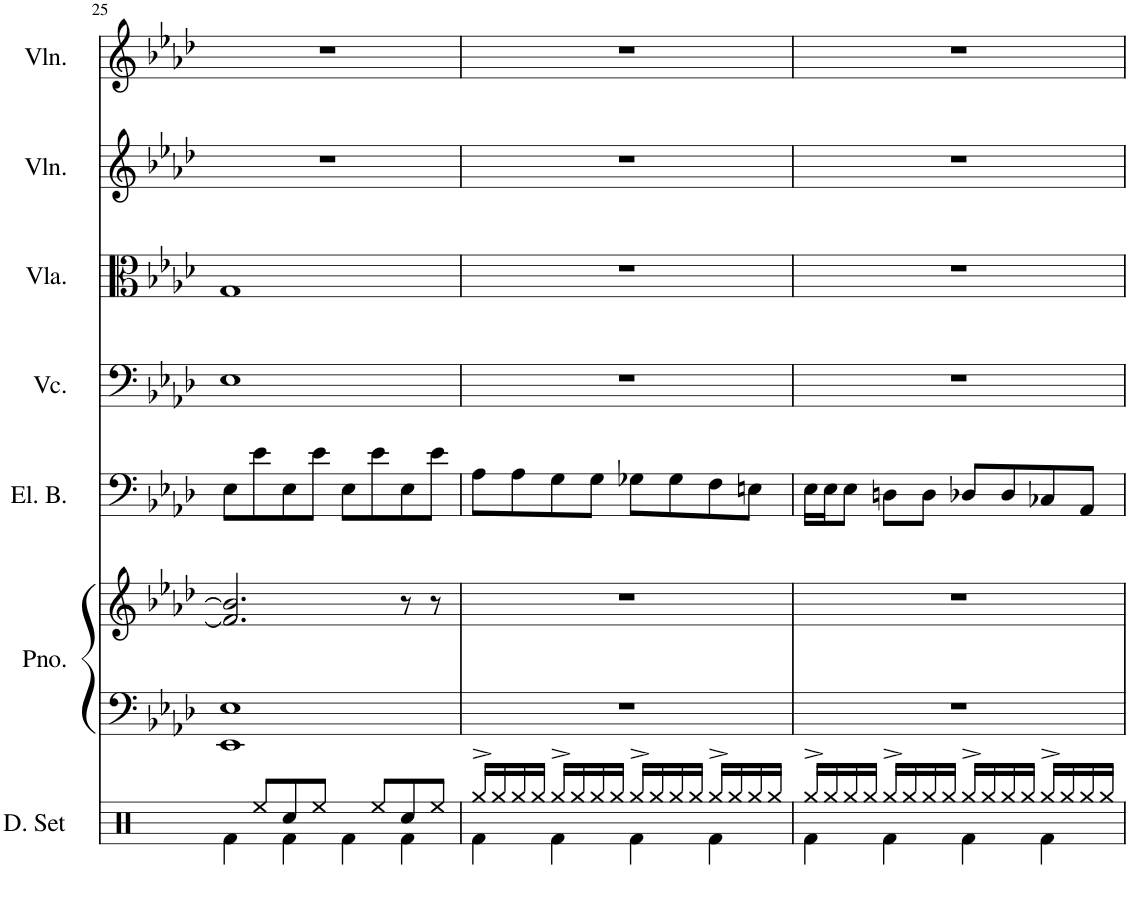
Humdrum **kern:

**kern	**kern	**kern	**kern	**kern	**kern	**kern	**kern
*part7	*part6	*part6	*part5	*part4	*part3	*part2	*part1
*staff8	*staff7	*staff6	*staff5	*staff4	*staff3	*staff2	*staff1
*I"Drumset	*I"Piano	*	*I"Electric Bass	*I"Violoncello	*I"Viola	*I"Violin	*I"Violin
*I'D. Set	*I'Pno.	*	*I'El. B.	*I'Vc.	*I'Vla.	*I'Vln.	*I'Vln.
!!LO:PB:g=z
*clefX	*clefF4	*clefG2	*clefF4	*clefF4	*clefC3	*clefG2	*clefG2
*	*	*	*Trd7c12	*	*	*	*
*k[]	*k[b-e-a-d-]	*k[b-e-a-d-]	*k[b-e-a-d-]	*k[b-e-a-d-]	*k[b-e-a-d-]	*k[b-e-a-d-]	*k[b-e-a-d-]
*M4/4	*M4/4	*M4/4	*M4/4	*M4/4	*M4/4	*M4/4	*M4/4
=25	=25	=25	=25	=25	=25	=25	=25
*^	*	*	*	*	*	*	*
8ryy	4Rf\	1EE- 1E-	2.f/] 2.b-/]	8E-\L	1E-	1G	1r	1r
8Ree/L	.	.	.	8e-\	.	.	.	.
8Rcc/	4Rf\	.	.	8E-\	.	.	.	.
8Ree/J	.	.	.	8e-\J	.	.	.	.
8ryy	4Rf\	.	.	8E-\L	.	.	.	.
8Ree/L	.	.	.	8e-\	.	.	.	.
8Rcc/	4Rf\	.	8r	8E-\	.	.	.	.
8Ree/J	.	.	8r	8e-\J	.	.	.	.
=26	=26	=26	=26	=26	=26	=26	=26	=26
16Rgg^/LL	4Rf\	1r	1r	8A-\L	1r	1r	1r	1r
16Rgg/	.	.	.	.	.	.	.	.
16Rgg/	.	.	.	8A-\	.	.	.	.
16Rgg/JJ	.	.	.	.	.	.	.	.
16Rgg^/LL	4Rf\	.	.	8G\	.	.	.	.
16Rgg/	.	.	.	.	.	.	.	.
16Rgg/	.	.	.	8G\J	.	.	.	.
16Rgg/JJ	.	.	.	.	.	.	.	.
16Rgg^/LL	4Rf\	.	.	8G-X\L	.	.	.	.
16Rgg/	.	.	.	.	.	.	.	.
16Rgg/	.	.	.	8G-\	.	.	.	.
16Rgg/JJ	.	.	.	.	.	.	.	.
16Rgg^/LL	4Rf\	.	.	8F\	.	.	.	.
16Rgg/	.	.	.	.	.	.	.	.
16Rgg/	.	.	.	8En\J	.	.	.	.
16Rgg/JJ	.	.	.	.	.	.	.	.
=27	=27	=27	=27	=27	=27	=27	=27	=27
16Rgg^/LL	4Rf\	1r	1r	16E-\LL	1r	1r	1r	1r
16Rgg/	.	.	.	16E-\J	.	.	.	.
16Rgg/	.	.	.	8E-\J	.	.	.	.
16Rgg/JJ	.	.	.	.	.	.	.	.
16Rgg^/LL	4Rf\	.	.	8Dn\L	.	.	.	.
16Rgg/	.	.	.	.	.	.	.	.
16Rgg/	.	.	.	8D\J	.	.	.	.
16Rgg/JJ	.	.	.	.	.	.	.	.
16Rgg^/LL	4Rf\	.	.	8D-X/L	.	.	.	.
16Rgg/	.	.	.	.	.	.	.	.
16Rgg/	.	.	.	8D-/	.	.	.	.
16Rgg/JJ	.	.	.	.	.	.	.	.
16Rgg^/LL	4Rf\	.	.	8C-X/	.	.	.	.
16Rgg/	.	.	.	.	.	.	.	.
16Rgg/	.	.	.	8AA-/J	.	.	.	.
16Rgg/JJ	.	.	.	.	.	.	.	.
*v	*v	*	*	*	*	*	*	*
=	=	=	=	=	=	=	=
*-	*-	*-	*-	*-	*-	*-	*-
